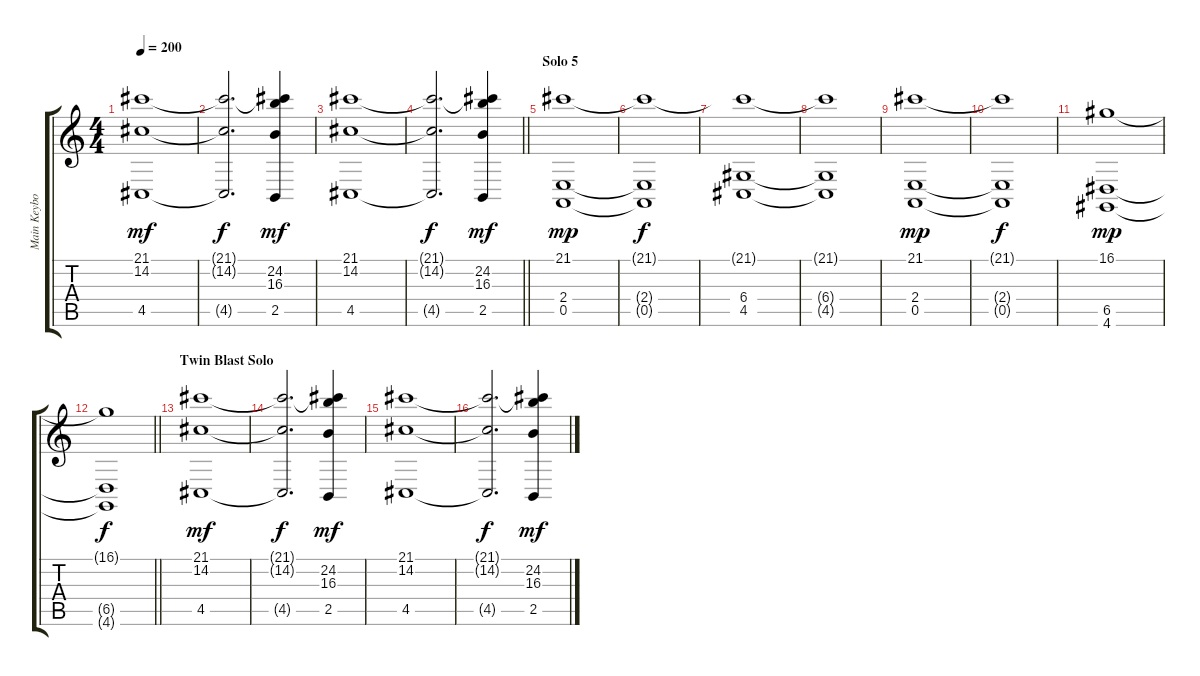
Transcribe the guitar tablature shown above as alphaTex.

\track ("Main Keyboards" "Main Keybo") {instrument stringensemble1}
\staff {score tabs}
\tuning (E4 B3 G3 D3 A2 E2) {hide}
\ts (4 4)
\tempo 200
\clef g2
\ks c
(21.1 14.2 4.5).1{dy mf} |
(21.1{t} 14.2{t} 4.5{t}).2{d dy f} (21.1{t} 24.2 16.3 2.5).4{dy mf} |
(21.1 14.2 4.5).1 |
\barLineRight lightlight
(21.1{t} 14.2{t} 4.5{t}).2{d dy f} (21.1{t} 24.2 16.3 2.5).4{dy mf} |
\section ("" "Solo 5")
(21.1 2.4 0.5).1{dy mp} |
(21.1{t} 2.4{t} 0.5{t}).1{dy f} |
(21.1{t} 6.4 4.5).1 |
(21.1{t} 6.4{t} 4.5{t}).1 |
(21.1 2.4 0.5).1{dy mp} |
(21.1{t} 2.4{t} 0.5{t}).1{dy f} |
(16.1 6.5 4.6).1{dy mp} |
\barLineRight lightlight
(16.1{t} 6.5{t} 4.6{t}).1{dy f} |
\section ("" "Twin Blast Solo")
(21.1 14.2 4.5).1{dy mf} |
(21.1{t} 14.2{t} 4.5{t}).2{d dy f} (21.1{t} 24.2 16.3 2.5).4{dy mf} |
(21.1 14.2 4.5).1 |
(21.1{t} 14.2{t} 4.5{t}).2{d dy f} (21.1{t} 24.2 16.3 2.5).4{dy mf}
